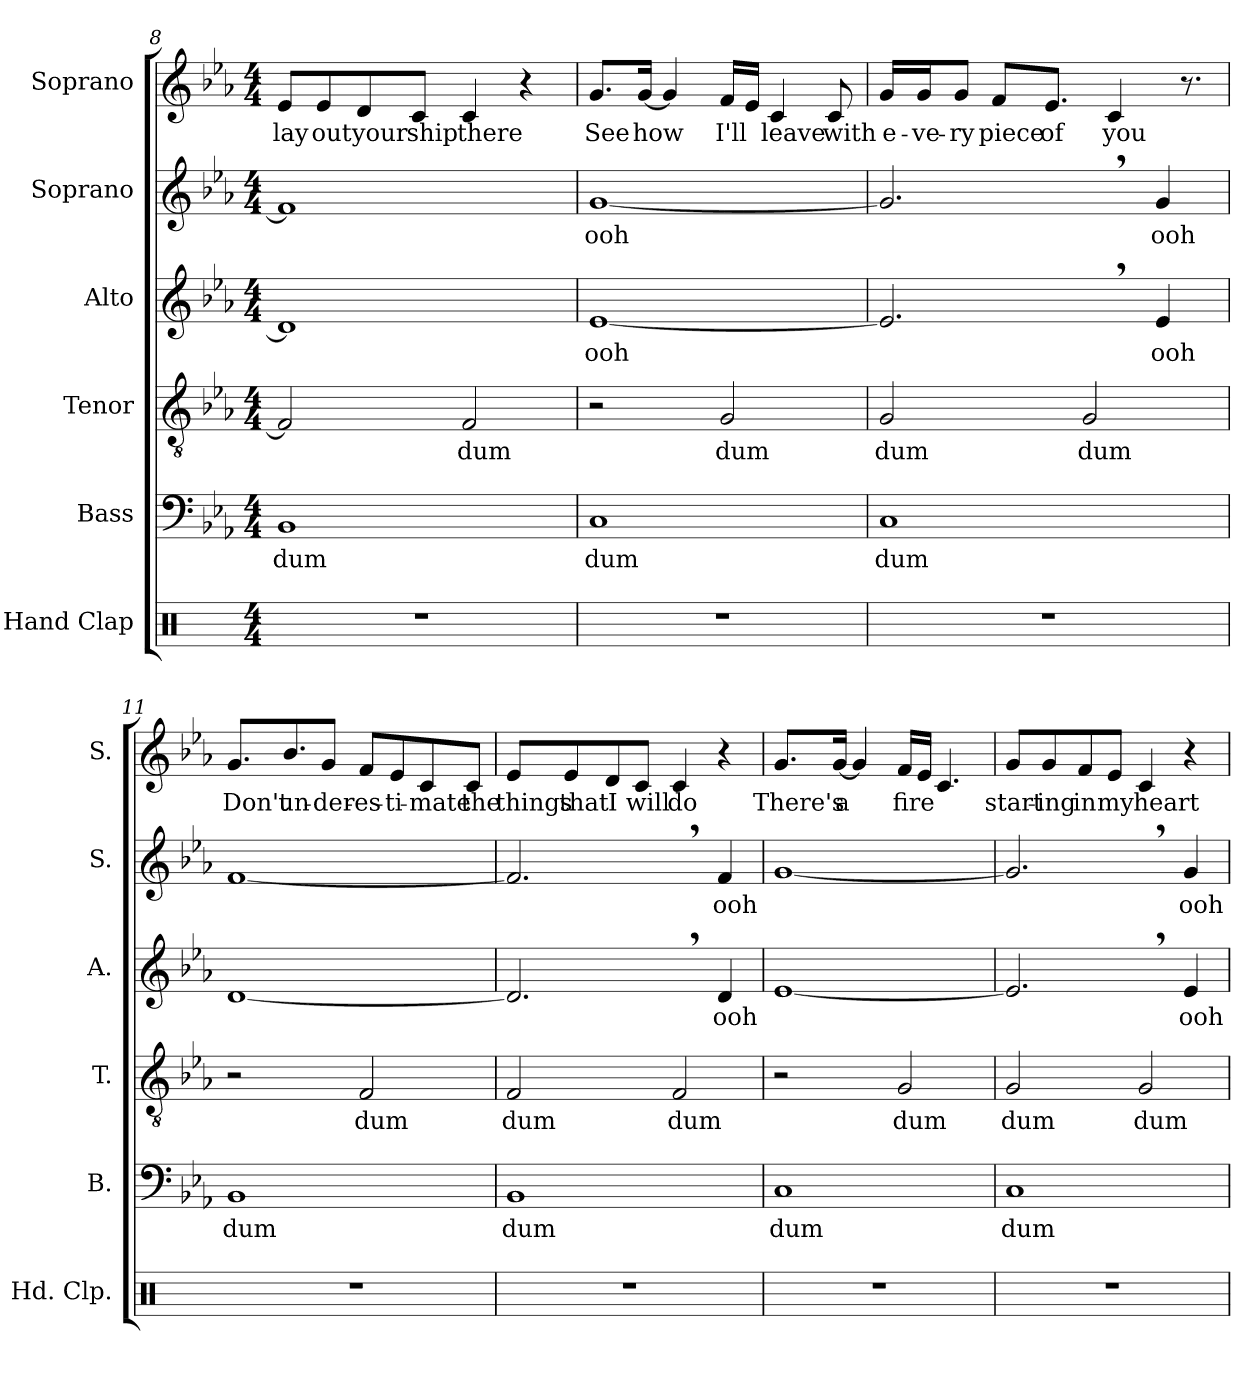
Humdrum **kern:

**kern	**kern	**text	**kern	**text	**kern	**text	**kern	**text	**kern	**text
*part6	*part5	*part5	*part4	*part4	*part3	*part3	*part2	*part2	*part1	*part1
*staff6	*staff5	*staff5	*staff4	*staff4	*staff3	*staff3	*staff2	*staff2	*staff1	*staff1
*I"Hand Clap	*I"Bass	*	*I"Tenor	*	*I"Alto	*	*I"Soprano	*	*I"Soprano	*
*I'Hd. Clp.	*I'B.	*	*I'T.	*	*I'A.	*	*I'S.	*	*I'S.	*
*clefX	*clefF4	*	*clefGv2	*	*clefG2	*	*clefG2	*	*clefG2	*
*k[]	*k[b-e-a-]	*	*k[b-e-a-]	*	*k[b-e-a-]	*	*k[b-e-a-]	*	*k[b-e-a-]	*
*M4/4	*M4/4	*	*M4/4	*	*M4/4	*	*M4/4	*	*M4/4	*
=8	=8	=8	=8	=8	=8	=8	=8	=8	=8	=8
!	!	!LO:LY:b	!	!	!	!	!	!	!	!LO:LY:b
1r	1BB-	dum	2F/]	.	1d]	.	1f]	.	8e-/L	lay
!	!	!	!	!	!	!	!	!	!	!LO:LY:b
.	.	.	.	.	.	.	.	.	8e-/	out
!	!	!	!	!	!	!	!	!	!	!LO:LY:b
.	.	.	.	.	.	.	.	.	8d/	your
!	!	!	!	!	!	!	!	!	!	!LO:LY:b
.	.	.	.	.	.	.	.	.	8c/J	ship
!	!	!	!	!LO:LY:b	!	!	!	!	!	!LO:LY:b
.	.	.	2F/	dum	.	.	.	.	4c/	there
.	.	.	.	.	.	.	.	.	4r	.
=9	=9	=9	=9	=9	=9	=9	=9	=9	=9	=9
!	!	!LO:LY:b	!	!	!	!LO:LY:b	!	!LO:LY:b	!	!LO:LY:b
1r	1C	dum	2r	.	[1e-	ooh	[1g	ooh	8.g/L	See
!	!	!	!	!	!	!	!	!	!	!LO:LY:b
.	.	.	.	.	.	.	.	.	[16g/Jk	how
.	.	.	.	.	.	.	.	.	4g/]	.
!	!	!	!	!LO:LY:b	!	!	!	!	!	!LO:LY:b
.	.	.	2G/	dum	.	.	.	.	16f/LL	I'll
.	.	.	.	.	.	.	.	.	16e-/JJ	.
!	!	!	!	!	!	!	!	!	!	!LO:LY:b
.	.	.	.	.	.	.	.	.	4c/	leave
!	!	!	!	!	!	!	!	!	!	!LO:LY:b
.	.	.	.	.	.	.	.	.	8c/	with
!!LO:LB:g=z
=10	=10	=10	=10	=10	=10	=10	=10	=10	=10	=10
!	!	!LO:LY:b	!	!LO:LY:b	!	!	!	!	!	!LO:LY:b
1r	1C	dum	2G/	dum	2.e-,/]	.	2.g,/]	.	16g/LL	e-
!	!	!	!	!	!	!	!	!	!	!LO:LY:b
.	.	.	.	.	.	.	.	.	16g/J	-ve-
!	!	!	!	!	!	!	!	!	!	!LO:LY:b
.	.	.	.	.	.	.	.	.	8g/J	-ry
!	!	!	!	!	!	!	!	!	!	!LO:LY:b
.	.	.	.	.	.	.	.	.	8f/L	piece
!	!	!	!	!	!	!	!	!	!	!LO:LY:b
.	.	.	.	.	.	.	.	.	8.e-/J	of
!	!	!	!	!LO:LY:b	!	!	!	!	!	!
.	.	.	2G/	dum	.	.	.	.	.	.
!	!	!	!	!	!	!	!	!	!	!LO:LY:b
.	.	.	.	.	.	.	.	.	4c/	you
!	!	!	!	!	!	!LO:LY:b	!	!LO:LY:b	!	!
.	.	.	.	.	4e-/	ooh	4g/	ooh	.	.
.	.	.	.	.	.	.	.	.	8.r	.
=11	=11	=11	=11	=11	=11	=11	=11	=11	=11	=11
!	!	!LO:LY:b	!	!	!	!	!	!	!	!LO:LY:b
1r	1BB-	dum	2r	.	[1d	.	[1f	.	8.g/L	Don't
!	!	!	!	!	!	!	!	!	!	!LO:LY:b
.	.	.	.	.	.	.	.	.	8.b-/	un-
!	!	!	!	!	!	!	!	!	!	!LO:LY:b
.	.	.	.	.	.	.	.	.	8g/J	-der-
!	!	!	!	!LO:LY:b	!	!	!	!	!	!LO:LY:b
.	.	.	2F/	dum	.	.	.	.	8f/L	-es-
!	!	!	!	!	!	!	!	!	!	!LO:LY:b
.	.	.	.	.	.	.	.	.	8e-/	-ti-
!	!	!	!	!	!	!	!	!	!	!LO:LY:b
.	.	.	.	.	.	.	.	.	8c/	-mate
!	!	!	!	!	!	!	!	!	!	!LO:LY:b
.	.	.	.	.	.	.	.	.	8c/J	the
=12	=12	=12	=12	=12	=12	=12	=12	=12	=12	=12
!	!	!LO:LY:b	!	!LO:LY:b	!	!	!	!	!	!LO:LY:b
1r	1BB-	dum	2F/	dum	2.d,/]	.	2.f,/]	.	8e-/L	things
!	!	!	!	!	!	!	!	!	!	!LO:LY:b
.	.	.	.	.	.	.	.	.	8e-/	that
!	!	!	!	!	!	!	!	!	!	!LO:LY:b
.	.	.	.	.	.	.	.	.	8d/	I
!	!	!	!	!	!	!	!	!	!	!LO:LY:b
.	.	.	.	.	.	.	.	.	8c/J	will
!	!	!	!	!LO:LY:b	!	!	!	!	!	!LO:LY:b
.	.	.	2F/	dum	.	.	.	.	4c/	do
!	!	!	!	!	!	!LO:LY:b	!	!LO:LY:b	!	!
.	.	.	.	.	4d/	ooh	4f/	ooh	4r	.
!!LO:PB:g=z
=13	=13	=13	=13	=13	=13	=13	=13	=13	=13	=13
!	!	!LO:LY:b	!	!	!	!	!	!	!	!LO:LY:b
1r	1C	dum	2r	.	[1e-	.	[1g	.	8.g/L	There's
!	!	!	!	!	!	!	!	!	!	!LO:LY:b
.	.	.	.	.	.	.	.	.	[16g/Jk	a
.	.	.	.	.	.	.	.	.	4g/]	.
!	!	!	!	!LO:LY:b	!	!	!	!	!	!LO:LY:b
.	.	.	2G/	dum	.	.	.	.	16f/LL	fire
.	.	.	.	.	.	.	.	.	16e-/JJ	.
.	.	.	.	.	.	.	.	.	4.c/	.
=14	=14	=14	=14	=14	=14	=14	=14	=14	=14	=14
!	!	!LO:LY:b	!	!LO:LY:b	!	!	!	!	!	!LO:LY:b
1r	1C	dum	2G/	dum	2.e-,/]	.	2.g,/]	.	8g/L	start-
!	!	!	!	!	!	!	!	!	!	!LO:LY:b
.	.	.	.	.	.	.	.	.	8g/	-ing
!	!	!	!	!	!	!	!	!	!	!LO:LY:b
.	.	.	.	.	.	.	.	.	8f/	in
!	!	!	!	!	!	!	!	!	!	!LO:LY:b
.	.	.	.	.	.	.	.	.	8e-/J	my
!	!	!	!	!LO:LY:b	!	!	!	!	!	!LO:LY:b
.	.	.	2G/	dum	.	.	.	.	4c/	heart
!	!	!	!	!	!	!LO:LY:b	!	!LO:LY:b	!	!
.	.	.	.	.	4e-/	ooh	4g/	ooh	4r	.
=	=	=	=	=	=	=	=	=	=	=
*-	*-	*-	*-	*-	*-	*-	*-	*-	*-	*-
